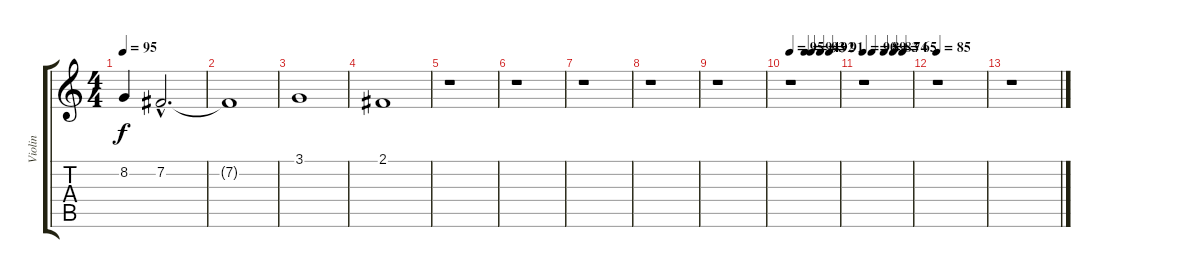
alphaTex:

\track ("Violin" "Violin") {instrument stringensemble2}
\staff {score tabs}
\tuning (E4 B3 G3 D3 A2 E2) {hide}
\ts (4 4)
\tempo 95
\clef g2
\ks c
8.2.4{dy f} 7.2{hac}.2{d} |
7.2{t}.1 |
3.1.1 |
2.1.1 |
r.1 |
r.1 |
r.1 |
r.1 |
r.1 |
\tempo 95
\tempo (94 0.3125)
\tempo (93 0.4375)
\tempo (92 0.625)
\tempo (91 0.8125)
r.1 |
\tempo 90
\tempo (89 0.1875)
\tempo (83 0.4375)
\tempo (74 0.625)
\tempo (65 0.8125)
r.1 |
\tempo 85
r.1 |
r.1
